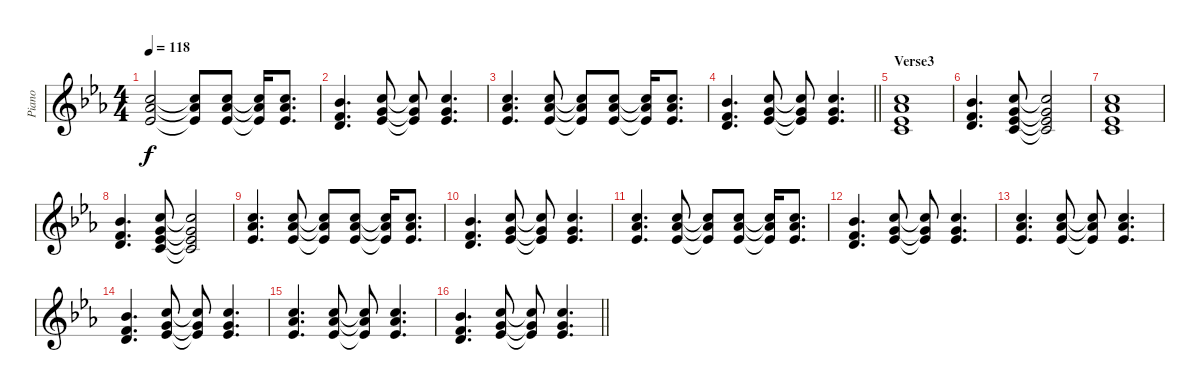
\track ("Piano" "Piano") {instrument electricpiano1}
\staff {score}
\tuning (E4 B3 G3 D3 A2 E2) {hide}
\ts (4 4)
\tempo 118
\clef g2
\ks cminor
(4.1 4.2 17.3).2{dy f} (4.1{t} 4.2{t} 17.3{t}).8 (4.1 4.2 17.3).8 (4.1{t} 4.2{t} 17.3{t}).16 (4.1 4.2 17.3).8{d} |
(1.1 3.2 15.3).4{d} (3.1 4.2 17.3).8 (3.1{t} 4.2{t} 17.3{t}).8 (3.1 4.2 17.3).4{d} |
(4.1 4.2 17.3).4{d} (4.1 4.2 17.3).8 (4.1{t} 4.2{t} 17.3{t}).8 (4.1 4.2 17.3).8 (4.1{t} 4.2{t} 17.3{t}).16 (4.1 4.2 17.3).8{d} |
\barLineRight lightlight
(1.1 3.2 15.3).4{d} (3.1 4.2 17.3).8 (3.1{t} 4.2{t} 17.3{t}).8 (3.1 4.2 17.3).4{d} |
\section ("" "Verse3")
(4.1 1.2 8.3 22.4).1 |
(1.1 3.2 15.3).4{d} (3.1 1.2 8.3 22.4).8 (3.1{t} 1.2{t} 8.3{t} 22.4{t}).2 |
(4.1 1.2 8.3 22.4).1 |
(1.1 3.2 15.3).4{d} (3.1 1.2 8.3 22.4).8 (3.1{t} 1.2{t} 8.3{t} 22.4{t}).2 |
(4.1 4.2 17.3).4{d} (4.1 4.2 17.3).8 (4.1{t} 4.2{t} 17.3{t}).8 (4.1 4.2 17.3).8 (4.1{t} 4.2{t} 17.3{t}).16 (4.1 4.2 17.3).8{d} |
(1.1 3.2 15.3).4{d} (3.1 4.2 17.3).8 (3.1{t} 4.2{t} 17.3{t}).8 (3.1 4.2 17.3).4{d} |
(4.1 4.2 17.3).4{d} (4.1 4.2 17.3).8 (4.1{t} 4.2{t} 17.3{t}).8 (4.1 4.2 17.3).8 (4.1{t} 4.2{t} 17.3{t}).16 (4.1 4.2 17.3).8{d} |
(1.1 3.2 15.3).4{d} (3.1 4.2 17.3).8 (3.1{t} 4.2{t} 17.3{t}).8 (3.1 4.2 17.3).4{d} |
(4.1 4.2 17.3).4{d} (4.1 4.2 17.3).8 (4.1{t} 4.2{t} 17.3{t}).8 (4.1 4.2 17.3).4{d} |
(1.1 3.2 15.3).4{d} (3.1 4.2 17.3).8 (3.1{t} 4.2{t} 17.3{t}).8 (3.1 4.2 17.3).4{d} |
(4.1 4.2 17.3).4{d} (4.1 4.2 17.3).8 (4.1{t} 4.2{t} 17.3{t}).8 (4.1 4.2 17.3).4{d} |
\barLineRight lightlight
(1.1 3.2 15.3).4{d} (3.1 4.2 17.3).8 (3.1{t} 4.2{t} 17.3{t}).8 (3.1 4.2 17.3).4{d}
